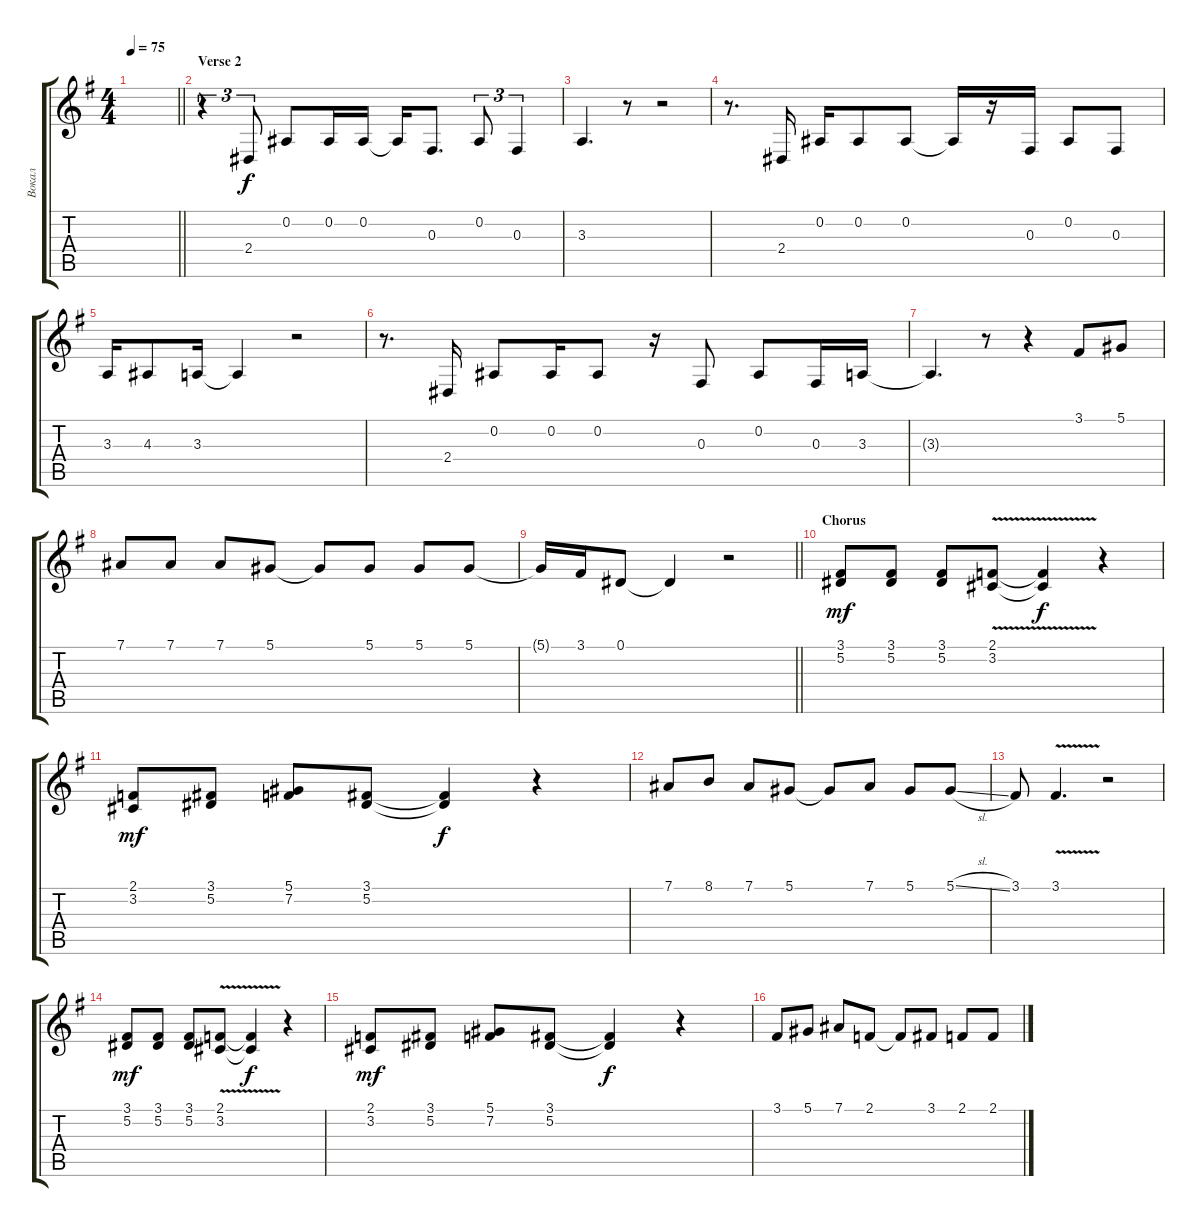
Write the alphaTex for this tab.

\track ("Вокал" "Вокал") {instrument trumpet}
\staff {score tabs}
\tuning (Eb4 Bb3 Gb3 Db3 Ab2 Eb2) {hide}
\ts (4 4)
\tempo 75
\clef g2
\barLineRight lightlight
\ks eminor
|
\section ("" "Verse 2")
r.4{tu (3 2)} 2.4.8{tu (3 2)} 0.2.8 0.2.16 0.2.16 0.2{t}.16 0.3.8{d} 0.2.8{tu (3 2)} 0.3.4{tu (3 2)} |
3.3.4{d} r.8 r.2 |
r.8{d} 2.4.16 0.2.16 0.2.8 0.2.8 0.2{t}.16 r.16 0.3.16 0.2.8 0.3.8 |
3.3.16 4.3.8 3.3.16 3.3{t}.4 r.2 |
r.8{d} 2.4.16 0.2.8 0.2.16 0.2.8 r.16 0.3.8 0.2.8 0.3.16 3.3.16 |
3.3{t}.4{d} r.8 r.4 3.1.8 5.1.8 |
7.1.8 7.1.8 7.1.8 5.1.8 5.1{t}.8 5.1.8 5.1.8 5.1.8 |
\barLineRight lightlight
5.1{t}.16 3.1.16 0.1.8 0.1{t}.4 r.2 |
\section ("" "Chorus")
(3.1 5.2).8{dy mf} (3.1 5.2).8 (3.1 5.2).8 (2.1{v} 3.2{v}).8 (2.1{t} 3.2{t}).4{dy f} r.4 |
(2.1 3.2).8{dy mf} (3.1 5.2).8 (5.1 7.2).8 (3.1 5.2).8 (3.1{t} 5.2{t}).4{dy f} r.4 |
7.1.8 8.1.8 7.1.8 5.1.8 5.1{t}.8 7.1.8 5.1.8 5.1{sl}.8 |
3.1.8 3.1{v}.4{d} r.2 |
(3.1 5.2).8{dy mf} (3.1 5.2).8 (3.1 5.2).8 (2.1{v} 3.2{v}).8 (2.1{t} 3.2{t}).4{dy f} r.4 |
(2.1 3.2).8{dy mf} (3.1 5.2).8 (5.1 7.2).8 (3.1 5.2).8 (3.1{t} 5.2{t}).4{dy f} r.4 |
3.1.8 5.1.8 7.1.8 2.1.8 2.1{t}.8 3.1.8 2.1.8 2.1{sl}.8
